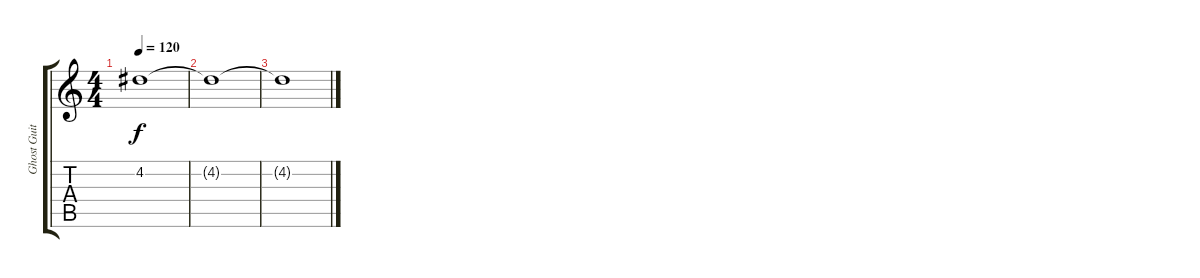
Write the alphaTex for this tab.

\track ("Ghost Guitarist (overdub)" "Ghost Guit") {instrument overdrivenguitar}
\staff {score tabs}
\tuning (E4 B3 G3 D3 A2 E2) {hide}
\ts (4 4)
\tempo 120
\clef g2
\ks c
4.2.1{dy f} |
4.2{t}.1 |
4.2{t}.1
